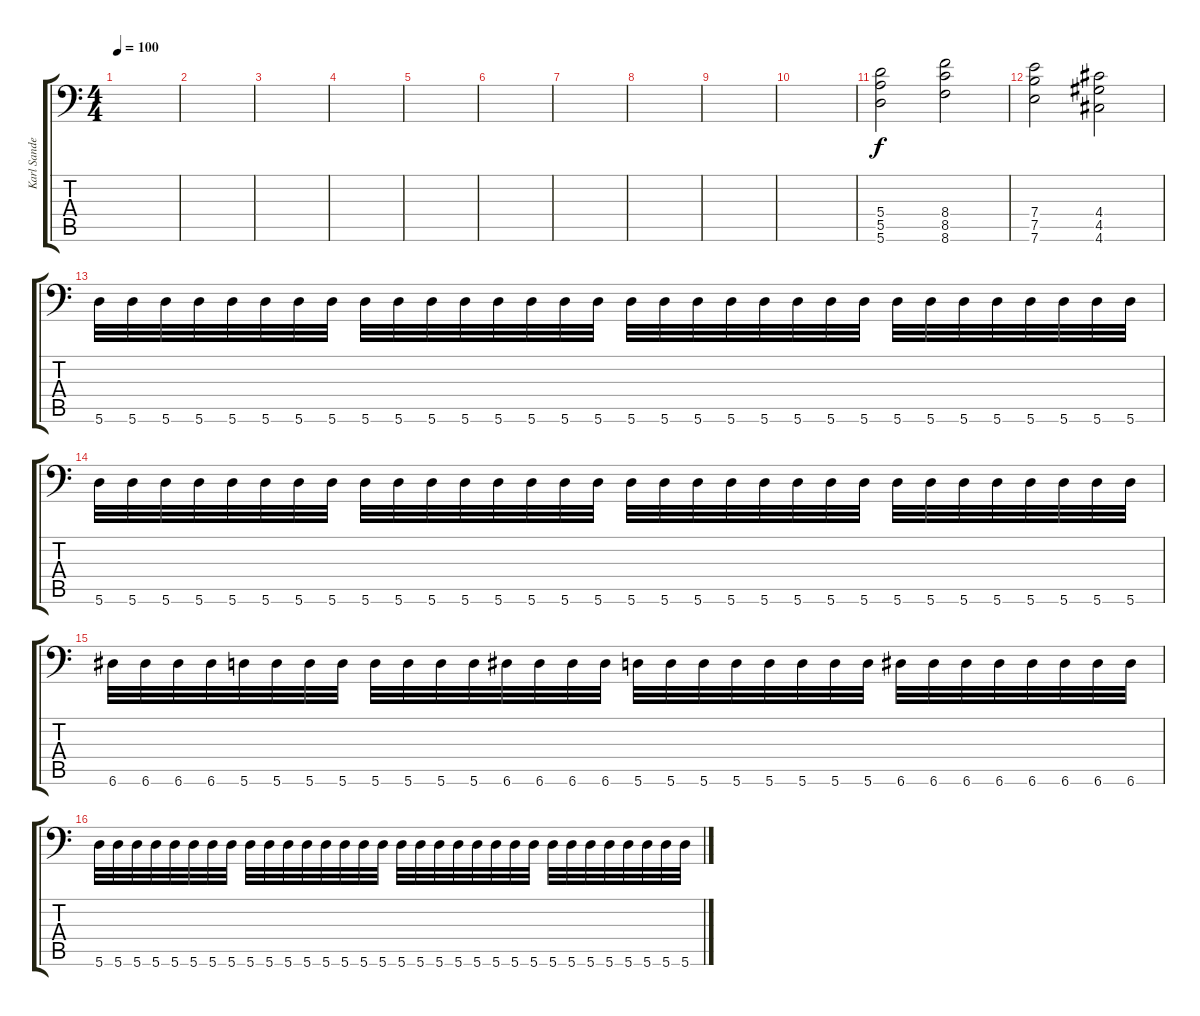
\track ("Karl Sanders" "Karl Sande") {instrument distortionguitar}
\staff {score tabs}
\tuning (B3 Gb3 D3 A2 E2 A1) {hide}
\ts (4 4)
\tempo 100
\clef f4
\ks c
|
|
|
|
|
|
|
|
|
|
(5.4 5.5 5.6).2 (8.4 8.5 8.6).2 |
(7.4 7.5 7.6).2 (4.4 4.5 4.6).2 |
5.6.32 5.6.32 5.6.32 5.6.32 5.6.32 5.6.32 5.6.32 5.6.32 5.6.32 5.6.32 5.6.32 5.6.32 5.6.32 5.6.32 5.6.32 5.6.32 5.6.32 5.6.32 5.6.32 5.6.32 5.6.32 5.6.32 5.6.32 5.6.32 5.6.32 5.6.32 5.6.32 5.6.32 5.6.32 5.6.32 5.6.32 5.6.32 |
5.6.32 5.6.32 5.6.32 5.6.32 5.6.32 5.6.32 5.6.32 5.6.32 5.6.32 5.6.32 5.6.32 5.6.32 5.6.32 5.6.32 5.6.32 5.6.32 5.6.32 5.6.32 5.6.32 5.6.32 5.6.32 5.6.32 5.6.32 5.6.32 5.6.32 5.6.32 5.6.32 5.6.32 5.6.32 5.6.32 5.6.32 5.6.32 |
6.6.32 6.6.32 6.6.32 6.6.32 5.6.32 5.6.32 5.6.32 5.6.32 5.6.32 5.6.32 5.6.32 5.6.32 6.6.32 6.6.32 6.6.32 6.6.32 5.6.32 5.6.32 5.6.32 5.6.32 5.6.32 5.6.32 5.6.32 5.6.32 6.6.32 6.6.32 6.6.32 6.6.32 6.6.32 6.6.32 6.6.32 6.6.32 |
5.6.32 5.6.32 5.6.32 5.6.32 5.6.32 5.6.32 5.6.32 5.6.32 5.6.32 5.6.32 5.6.32 5.6.32 5.6.32 5.6.32 5.6.32 5.6.32 5.6.32 5.6.32 5.6.32 5.6.32 5.6.32 5.6.32 5.6.32 5.6.32 5.6.32 5.6.32 5.6.32 5.6.32 5.6.32 5.6.32 5.6.32 5.6.32
